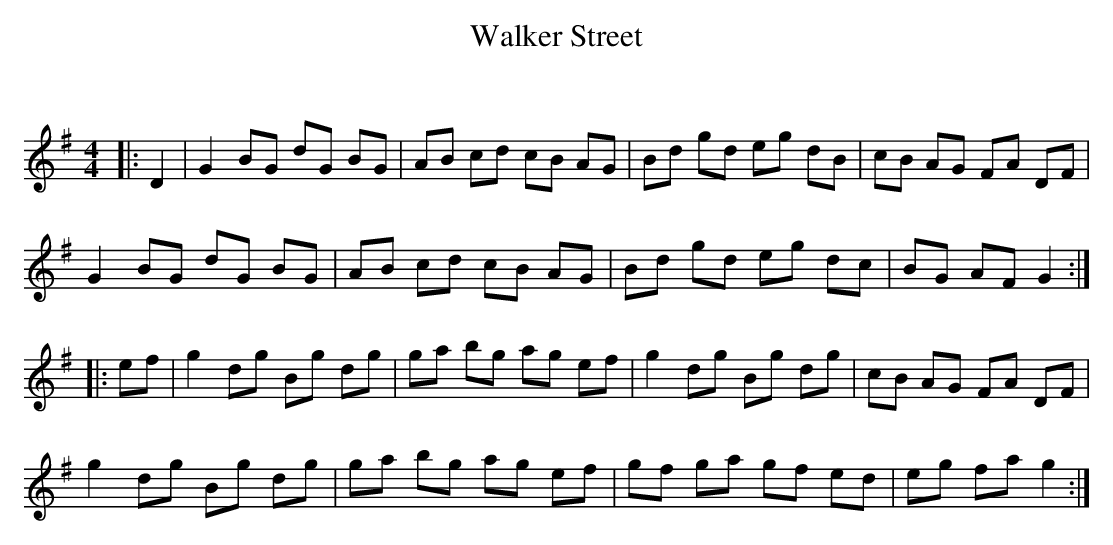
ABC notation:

X:1
T: Walker Street
C:
Q: 232
K:G
M:4/4
L:1/8
|:D2|G2 BG dG BG|AB cd cB AG|Bd gd eg dB|cB AG FA DF|
G2 BG dG BG|AB cd cB AG|Bd gd eg dc|BG AF G2:|
|:ef|g2 dg Bg dg|ga bg ag ef|g2 dg Bg dg|cB AG FA DF|
g2 dg Bg dg|ga bg ag ef|gf ga gf ed|eg fa g2:|
